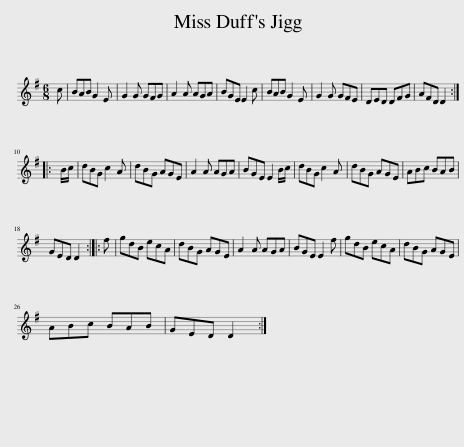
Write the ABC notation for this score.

X:1
L:1/8
M:6/8
I:linebreak $
K:G
V:1 treble
V:1
 c | BAB G2 E | G2 G GFG | A2 A AGA | BGE E2 c | %5
 BAB G2 E | G2 G GFE | DED DFG | AFD D2 ::$ B/c/ | %10
 dBG c2 A | dBG AGE | A2 A AGA | BGE E2 B/c/ | dBG c2 A | %15
 dBG AGE | ABc BAB |$ GED D2 :: f | gdB ecA | %20
 dBG AGE | A2 A AGA | BGE E2 f | gdB ecA | dBG AGE |$ %25
 ABc BAB | GED D2 :| %27
